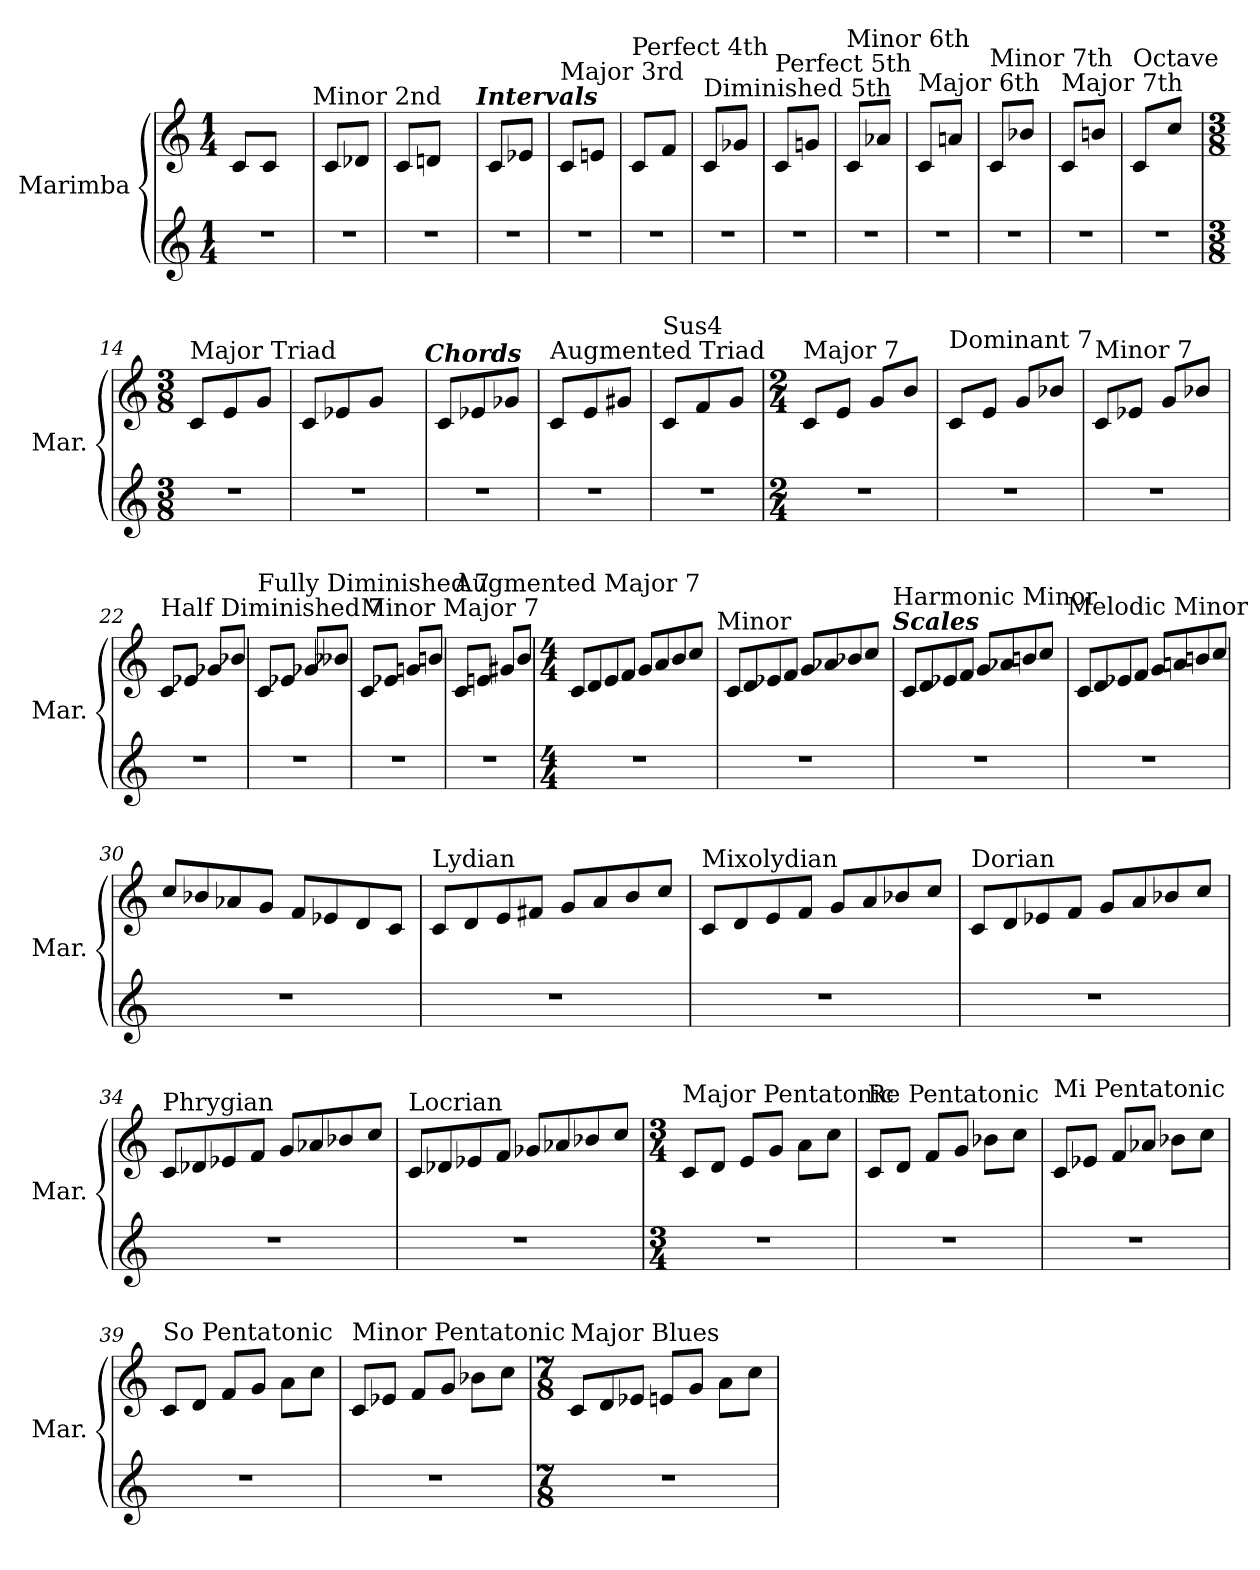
**kern	**kern
*part1	*part1
*staff2	*staff1
*I"Marimba	*
*I'Mar.	*
!!LO:PB:g=z
*clefG2	*clefG2
*k[]	*k[]
*M1/4	*M1/4
=1	=1
!	!LO:TX:a:t=Unison
!LO:N:vis=1	!
*	*^
4r	8ci/L	8ryy
.	8ci/J	16ryy
.	.	32ryy
.	.	64ryy
.	.	128...ryy
!	!	!LO:TX:a:t=Minor 2nd
.	.	1024ryy
=2	=2	=2
!LO:N:vis=1	!	!
*	*v	*v
4r	8ci/L
.	8d-Xi/J
=3	=3
!	!LO:TX:a:t=Major 2nd
!LO:N:vis=1	!
*	*^
4r	8ci/L	8ryy
.	8dni/J	16ryy
.	.	32ryy
.	.	64ryy
.	.	128...ryy
!	!	!LO:TX:a:Bi:t=Intervals
.	.	1024ryy
=4	=4	=4
!	!LO:TX:a:t=Minor 3rd	!
!LO:N:vis=1	!	!
*	*v	*v
4r	8ci/L
.	8e-Xi/J
=5	=5
!	!LO:TX:a:t=Major 3rd
!LO:N:vis=1	!
4r	8ci/L
.	8eni/J
=6	=6
!	!LO:TX:a:t=Perfect 4th
!LO:N:vis=1	!
4r	8ci/L
.	8fi/J
=7	=7
!	!LO:TX:a:t=Diminished 5th
!LO:N:vis=1	!
4r	8ci/L
.	8g-Xi/J
!!LO:LB:g=z
=8	=8
!	!LO:TX:a:t=Perfect 5th
!LO:N:vis=1	!
4r	8ci/L
.	8gni/J
=9	=9
!	!LO:TX:a:t=Minor 6th
!LO:N:vis=1	!
4r	8ci/L
.	8a-Xi/J
=10	=10
!	!LO:TX:a:t=Major 6th
!LO:N:vis=1	!
4r	8ci/L
.	8ani/J
=11	=11
!	!LO:TX:a:t=Minor 7th
!LO:N:vis=1	!
4r	8ci/L
.	8b-Xi/J
=12	=12
!	!LO:TX:a:t=Major 7th
!LO:N:vis=1	!
4r	8ci/L
.	8bni/J
=13	=13
!	!LO:TX:a:t=Octave
!LO:N:vis=1	!
4r	8ci/L
.	8cci/J
!!LO:LB:g=z
=14	=14
*M3/8	*M3/8
!	!LO:TX:a:t=Major Triad
!LO:N:vis=1	!
4.r	8ci/L
.	8ei/
.	8gi/J
=15	=15
!	!LO:TX:a:t=Minor Triad
!LO:N:vis=1	!
*	*^
4.r	8ci/L	4ryy
.	8e-Xi/	.
.	8gi/J	16ryy
.	.	32ryy
.	.	64ryy
.	.	128...ryy
!	!	!LO:TX:a:Bi:t=Chords
.	.	1024ryy
=16	=16	=16
!	!LO:TX:a:t=Diminished Triad	!
!LO:N:vis=1	!	!
*	*v	*v
4.r	8ci/L
.	8e-Xi/
.	8g-Xi/J
=17	=17
!	!LO:TX:a:t=Augmented Triad
!LO:N:vis=1	!
4.r	8ci/L
.	8ei/
.	8g#Xi/J
=18	=18
!	!LO:TX:a:t=Sus4
!LO:N:vis=1	!
4.r	8ci/L
.	8fi/
.	8gi/J
!!LO:LB:g=z
=19	=19
*M2/4	*M2/4
!	!LO:TX:a:t=Major 7
!LO:N:vis=1	!
2r	8ci/L
.	8ei/J
.	8gi/L
.	8bi/J
=20	=20
!	!LO:TX:a:t=Dominant 7
!LO:N:vis=1	!
2r	8ci/L
.	8ei/J
.	8gi/L
.	8b-Xi/J
=21	=21
!	!LO:TX:a:t=Minor 7
!LO:N:vis=1	!
2r	8ci/L
.	8e-Xi/J
.	8gi/L
.	8b-Xi/J
=22	=22
!	!LO:TX:a:t=Half Diminished 7
!LO:N:vis=1	!
2r	8ci/L
.	8e-Xi/J
.	8g-Xi/L
.	8b-Xi/J
!!LO:LB:g=z
=23	=23
!	!LO:TX:a:t=Fully Diminished 7
!LO:N:vis=1	!
2r	8ci/L
.	8e-Xi/J
.	8g-Xi/L
.	8b--Xi/J
=24	=24
!	!LO:TX:a:t=Minor Major 7
!LO:N:vis=1	!
2r	8ci/L
.	8e-Xi/J
.	8gni/L
.	8bni/J
=25	=25
!	!LO:TX:a:t=Augmented Major 7
!LO:N:vis=1	!
2r	8ci/L
.	8eni/J
.	8g#Xi/L
.	8bi/J
!!LO:LB:g=z
=26	=26
*M4/4	*M4/4
!	!LO:TX:a:t=Major Scale
*	*^
1r	8ci/L	2ryy
.	8di/	.
.	8ei/	.
.	8fi/J	.
.	8gi/L	4ryy
.	8ai/	.
.	8bi/	8ryy
.	8cci/J	16ryy
.	.	32ryy
.	.	64ryy
.	.	128...ryy
!	!	!LO:TX:a:t=Minor
.	.	1024ryy
=27	=27	=27
1r	8ci/L	2ryy
.	8di/	.
.	8e-Xi/	.
.	8fi/J	.
.	8gi/L	4ryy
.	8a-Xi/	.
.	8b-Xi/	8ryy
.	8cci/J	16ryy
.	.	32ryy
.	.	64ryy
.	.	128...ryy
!	!	!LO:TX:a:Bi:t=Scales
!	!	!LO:TX:a:t=Harmonic Minor
.	.	1024ryy
=28	=28	=28
1r	8ci/L	2ryy
.	8di/	.
.	8e-Xi/	.
.	8fi/J	.
.	8gi/L	4ryy
.	8a-Xi/	.
.	8bni/	8ryy
.	8cci/J	16ryy
.	.	32ryy
.	.	64ryy
.	.	128...ryy
!	!	!LO:TX:a:t=Melodic Minor
.	.	1024ryy
*	*v	*v
=29	=29
1r	8ci/L
.	8di/
.	8e-Xi/
.	8fi/J
.	8gi/L
.	8ani/
.	8bni/
.	8cci/J
=30	=30
1r	8cci/L
.	8b-Xi/
.	8a-Xi/
.	8gi/J
.	8fi/L
.	8e-Xi/
.	8di/
.	8ci/J
!!LO:LB:g=z
=31	=31
!	!LO:TX:a:t=Lydian
1r	8ci/L
.	8di/
.	8ei/
.	8f#Xi/J
.	8gi/L
.	8ai/
.	8bi/
.	8cci/J
=32	=32
!	!LO:TX:a:t=Mixolydian
1r	8ci/L
.	8di/
.	8ei/
.	8fi/J
.	8gi/L
.	8ai/
.	8b-Xi/
.	8cci/J
=33	=33
!	!LO:TX:a:t=Dorian
1r	8ci/L
.	8di/
.	8e-Xi/
.	8fi/J
.	8gi/L
.	8ai/
.	8b-Xi/
.	8cci/J
=34	=34
!	!LO:TX:a:t=Phrygian
1r	8ci/L
.	8d-Xi/
.	8e-Xi/
.	8fi/J
.	8gi/L
.	8a-Xi/
.	8b-Xi/
.	8cci/J
=35	=35
!	!LO:TX:a:t=Locrian
1r	8ci/L
.	8d-Xi/
.	8e-Xi/
.	8fi/J
.	8g-Xi/L
.	8a-Xi/
.	8b-Xi/
.	8cci/J
!!LO:LB:g=z
=36	=36
*M3/4	*M3/4
!	!LO:TX:a:t=Major Pentatonic
!LO:N:vis=1	!
2.r	8ci/L
.	8di/J
.	8ei/L
.	8gi/J
.	8ai\L
.	8cci\J
=37	=37
!	!LO:TX:a:t=Re Pentatonic
!LO:N:vis=1	!
2.r	8ci/L
.	8di/J
.	8fi/L
.	8gi/J
.	8b-Xi\L
.	8cci\J
=38	=38
!	!LO:TX:a:t=Mi Pentatonic
!LO:N:vis=1	!
2.r	8ci/L
.	8e-Xi/J
.	8fi/L
.	8a-Xi/J
.	8b-Xi\L
.	8cci\J
=39	=39
!	!LO:TX:a:t=So Pentatonic
!LO:N:vis=1	!
2.r	8ci/L
.	8di/J
.	8fi/L
.	8gi/J
.	8ai\L
.	8cci\J
=40	=40
!	!LO:TX:a:t=Minor Pentatonic
!LO:N:vis=1	!
2.r	8ci/L
.	8e-Xi/J
.	8fi/L
.	8gi/J
.	8b-Xi\L
.	8cci\J
!!LO:LB:g=z
=41	=41
*M7/8	*M7/8
!	!LO:TX:a:t=Major Blues
!LO:N:vis=1	!
2..r	8ci/L
.	8di/
.	8e-Xi/J
.	8eni/L
.	8gi/J
.	8ai\L
.	8cci\J
=	=
*-	*-
